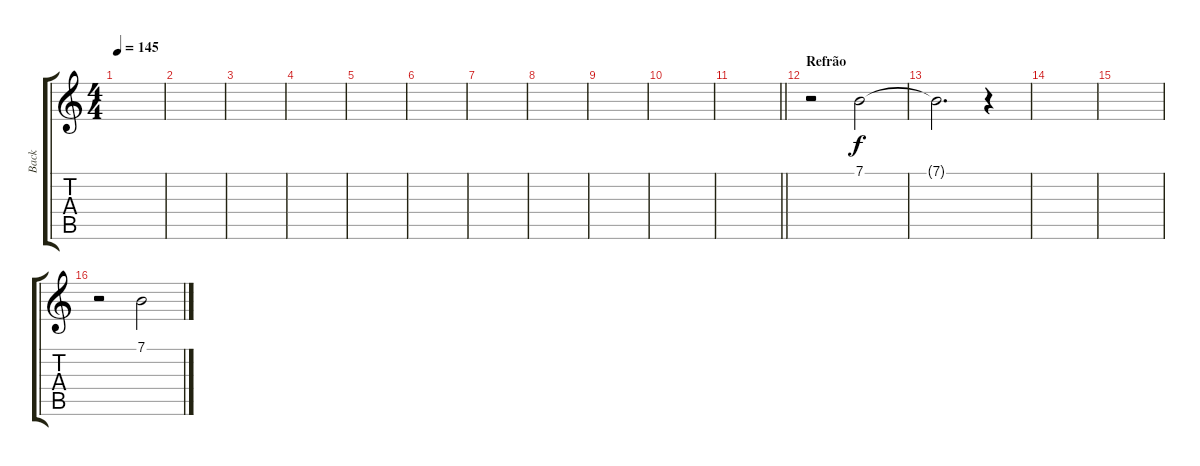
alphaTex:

\track ("Back" "Back") {instrument tuba}
\staff {score tabs}
\tuning (E4 B3 G3 D3 A2 E2) {hide}
\ts (4 4)
\tempo 145
\clef g2
\ks c
|
|
|
|
|
|
|
|
|
|
\barLineRight lightlight
|
\section ("" "Refrão")
r.2 7.1.2 |
7.1{t}.2{d} r.4 |
|
|
r.2 7.1.2
